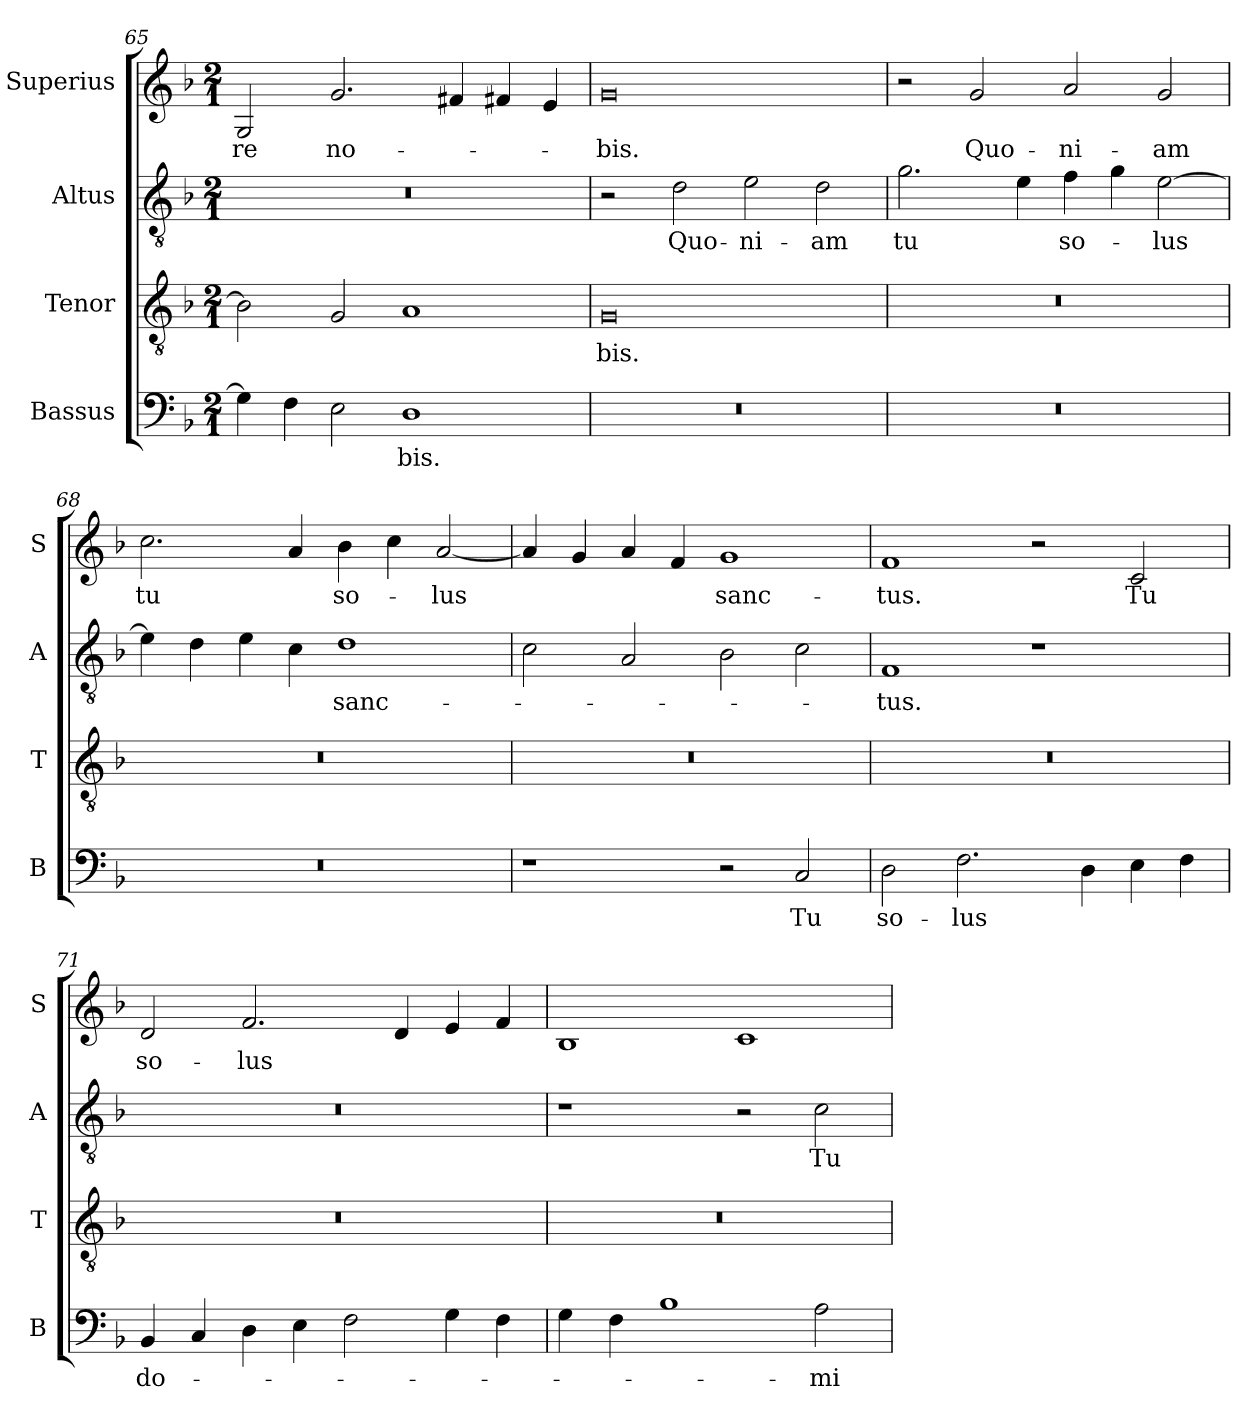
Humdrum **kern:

**kern	**text	**kern	**text	**kern	**text	**kern	**text
*part4	*part4	*part3	*part3	*part2	*part2	*part1	*part1
*staff4	*staff4	*staff3	*staff3	*staff2	*staff2	*staff1	*staff1
*I"Bassus	*	*I"Tenor	*	*I"Altus	*	*I"Superius	*
*I'B	*	*I'T	*	*I'A	*	*I'S	*
*clefF4	*	*clefGv2	*	*clefGv2	*	*clefG2	*
*k[b-]	*	*k[b-]	*	*k[b-]	*	*k[b-]	*
*M2/1	*	*M2/1	*	*M2/1	*	*M2/1	*
=65	=65	=65	=65	=65	=65	=65	=65
4G\]	.	2B-\]	.	0r	.	2G/	-re
4F\	.	.	.	.	.	.	.
2E\	.	2G/	.	.	.	2.g/	no-
1D	-bis.	1A	.	.	.	.	.
.	.	.	.	.	.	4f#X/	.
.	.	.	.	.	.	4f#X/	.
.	.	.	.	.	.	4e/	.
=66	=66	=66	=66	=66	=66	=66	=66
0r	.	0G	-bis.	2r	.	0g	-bis.
.	.	.	.	2d\	Quo-	.	.
.	.	.	.	2e\	-ni-	.	.
.	.	.	.	2d\	-am	.	.
=67	=67	=67	=67	=67	=67	=67	=67
0r	.	0r	.	2.g\	tu	2r	.
.	.	.	.	.	.	2g/	Quo-
.	.	.	.	4e\	.	.	.
.	.	.	.	4f\	so-	2a/	-ni-
.	.	.	.	4g\	.	.	.
.	.	.	.	[2e\	-lus	2g/	-am
=68	=68	=68	=68	=68	=68	=68	=68
0r	.	0r	.	4e\]	.	2.cc\	tu
.	.	.	.	4d\	.	.	.
.	.	.	.	4e\	.	.	.
.	.	.	.	4c\	.	4a/	.
.	.	.	.	1d	sanc-	4b-\	so-
.	.	.	.	.	.	4cc\	.
.	.	.	.	.	.	[2a/	-lus
=69	=69	=69	=69	=69	=69	=69	=69
1r	.	0r	.	2c\	.	4a/]	.
.	.	.	.	.	.	4g/	.
.	.	.	.	2A/	.	4a/	.
.	.	.	.	.	.	4f/	.
2r	.	.	.	2B-\	.	1g	sanc-
2C/	Tu	.	.	2c\	.	.	.
=70	=70	=70	=70	=70	=70	=70	=70
2D\	so-	0r	.	1F	-tus.	1f	-tus.
2.F\	-lus	.	.	.	.	.	.
.	.	.	.	1r	.	2r	.
4D\	.	.	.	.	.	.	.
4E\	.	.	.	.	.	2c/	Tu
4F\	.	.	.	.	.	.	.
=71	=71	=71	=71	=71	=71	=71	=71
4BB-/	do-	0r	.	0r	.	2d/	so-
4C/	.	.	.	.	.	.	.
4D\	.	.	.	.	.	2.f/	-lus
4E\	.	.	.	.	.	.	.
2F\	.	.	.	.	.	.	.
.	.	.	.	.	.	4d/	.
4G\	.	.	.	.	.	4e/	.
4F\	.	.	.	.	.	4f/	.
=72	=72	=72	=72	=72	=72	=72	=72
4G\	.	0r	.	1r	.	1B-	.
4F\	.	.	.	.	.	.	.
1B-	.	.	.	.	.	.	.
.	.	.	.	2r	.	1c	.
2A\	-mi-	.	.	2c\	Tu	.	.
=	=	=	=	=	=	=	=
*-	*-	*-	*-	*-	*-	*-	*-
